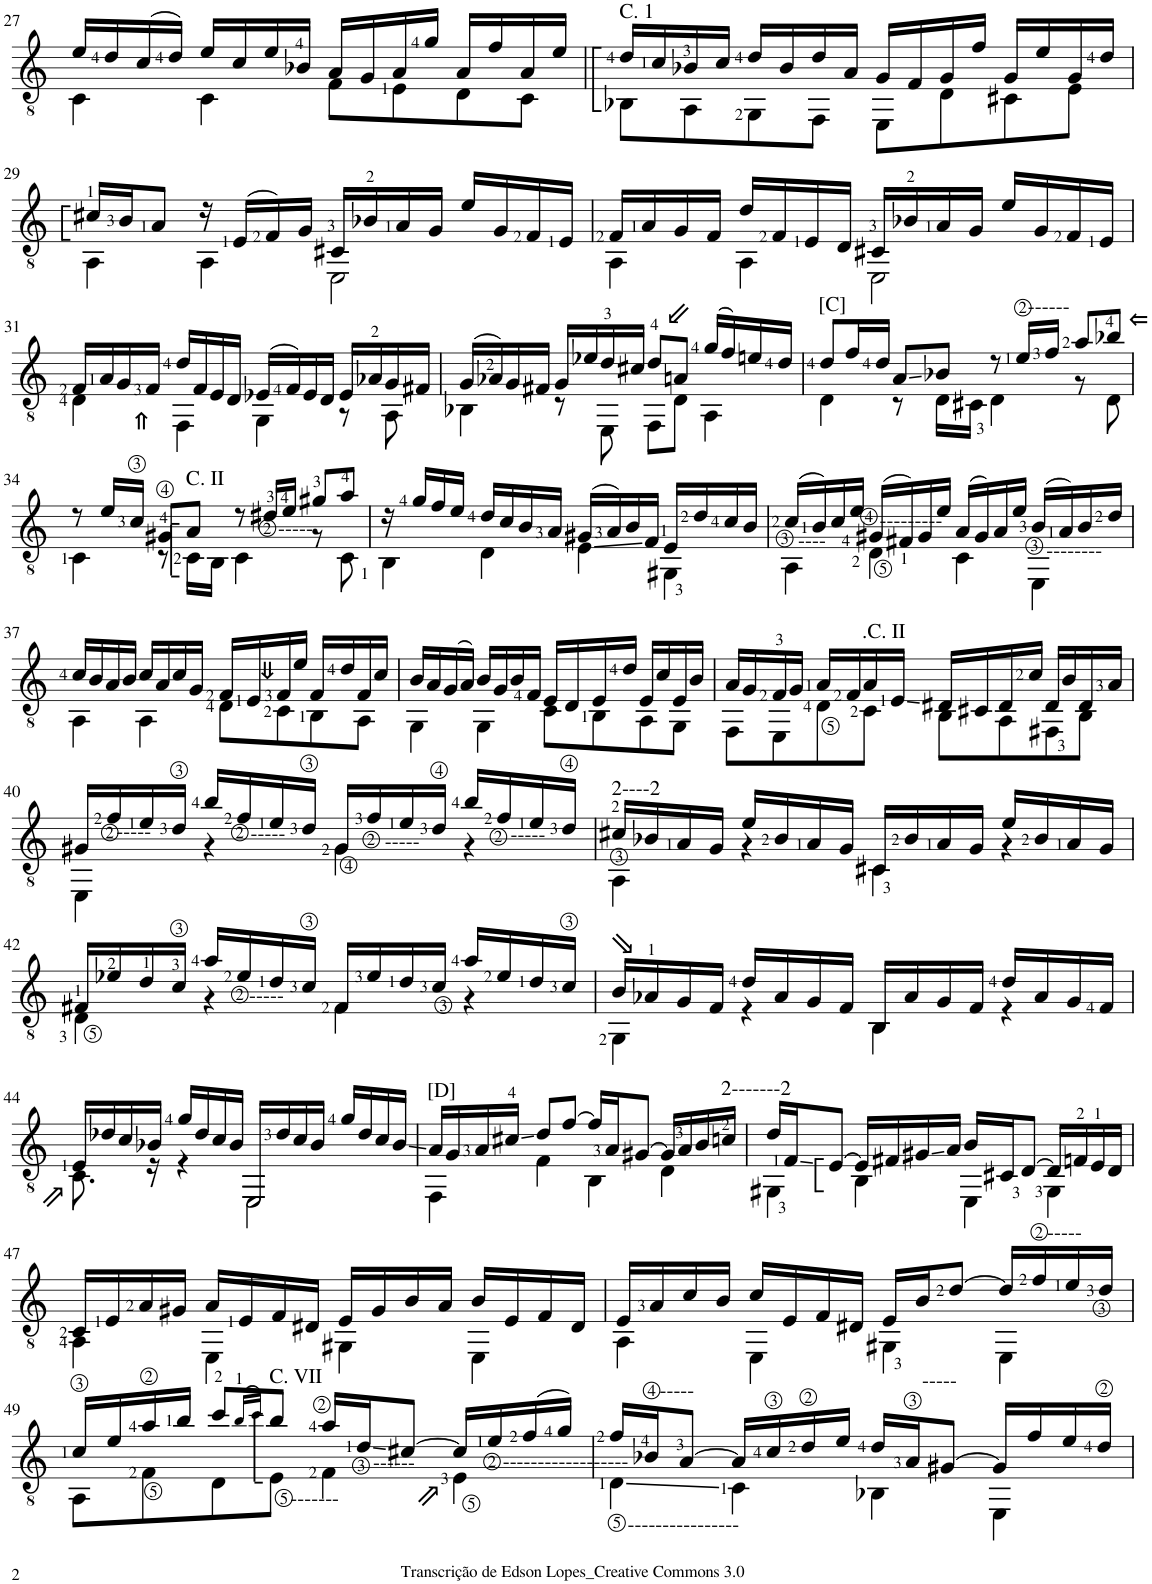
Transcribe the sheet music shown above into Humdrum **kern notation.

**kern
*part1
*staff1
*I"Guitar
*I'Guit.
!!LO:PB:g=z
*clefGv2
*k[]
*M4/4
*met(c)
=27
*^
16e/LL	4C\
16d/	.
(16c/	.
16d/JJ)	.
16e/LL	4C\
16c/	.
16e/	.
16B-X/JJ	.
16A/LL	8F\L
16G/	.
16A/	8E\
16g/JJ	.
16A/LL	8D\
16f/	.
16A/	8C\J
16e/JJ	.
=28	=28
!LO:TX:a:t=C. 1	!
16d/LL	8BB-X\L
16c/	.
16B-X/	8AA\
16c/JJ	.
16d/LL	8GG\
16B-/	.
16d/	8FF\J
16A/JJ	.
16G/LL	8EE\L
16F/	.
16G/	8D\
16f/JJ	.
16G/LL	8C#X\
16e/	.
16G/	8E\J
16d/JJ	.
!!LO:LB:g=z	!!
=29	=29
16c#X/LL	4AA\
16B/J	.
8A/J	.
16r	4AA\
(16E/LL	.
16F/)	.
16G/JJ	.
16C#X/LL	2EE\
16B-X/	.
16A/	.
16G/JJ	.
16e/LL	.
16G/	.
16F/	.
16E/JJ	.
=30	=30
16F/LL	4AA\
16A/	.
16G/	.
16F/JJ	.
16d/LL	4AA\
16F/	.
16E/	.
16D/JJ	.
16C#X/LL	2EE\
16B-X/	.
16A/	.
16G/JJ	.
16e/LL	.
16G/	.
16F/	.
16E/JJ	.
!!LO:LB:g=z	!!
=31	=31
16F/LL	4D\
16A/	.
16G/	.
!LO:TX:b:B:t=⇑	!
16F/JJ	.
16d/LL	4FF\
16F/	.
16E/	.
16D/JJ	.
(16E-X/LL	4GG\
16F/)	.
16E-/	.
16D/JJ	.
16E-/LL	8r
16A-X/	.
16G/	8AA\
16F#X/JJ	.
=32	=32
(16G/LL	4BB-X\
16A-X/)	.
16G/	.
16F#X/JJ	.
16G/LL	8r
16e-X/	.
16d/	8EE\
16c#X/JJ	.
!LO:TX:a:B:t=⇙	!
8d/L	8FF\L
8An/J	8D\J
(16g/LL	4AA\
16f/)	.
16en/	.
16d/JJ	.
=33	=33
!LO:TX:a:t=[C]	!
8d/L	4D\
16f/L	.
16d/JJ	.
8A/L	8r
8B-X/J	16D\LL
.	16C#X\JJ
8r	4D\
!LO:TX:a:t=------	!
16e/LL	.
16f/JJ	.
8a/L	8r
!LO:TX:a:B:t=⇐	!
8b-X/J	8D\
!!LO:LB:g=z	!!
=34	=34
8r	4C\
16e/LL	.
16c/JJ	.
8G#X/L	8r
!LO:TX:a:t=C. II	!
8A/J	16C\LL
.	16BB\JJ
8r	4C\
!LO:TX:a:t=-----	!
16d#X/LL	.
16e/JJ	.
8g#X/L	8r
8a/J	8C\
=35	=35
16r	4BB\
16g/LL	.
16f/	.
16e/JJ	.
16d/LL	4D\
16c/	.
16B/	.
16A/JJ	.
(16G#X/LL	4E\
16A/)	.
16B/	.
16F/JJ	.
16E/LL	4GG#X\
16d/	.
16c/	.
16B/JJ	.
=36	=36
!LO:TX:a:t=----	!
(16c/LL	4AA\
16B/)	.
16c/	.
16e/JJ	.
!LO:TX:a:t=---------	!
(16G#X/LL	4D\
16F#X/)	.
16G#/	.
16e/JJ	.
(16A/LL	4C\
16G#/)	.
16A/	.
16e/JJ	.
!LO:TX:b:t=--------	!
(16B/LL	4EE\
16A/)	.
16B/	.
16d/JJ	.
!!LO:LB:g=z	!!
=37	=37
16c/LL	4AA\
16B/	.
16A/	.
16B/JJ	.
16c/LL	4AA\
16A/	.
16c/	.
16G/JJ	.
16F/LL	8D\L
16E/	.
!LO:TX:a:B:t=⇓	!
16F/	8C\
16e/JJ	.
16F/LL	8BB\
16d/	.
16F/	8AA\J
16c/JJ	.
=38	=38
16B/LL	4GG\
16A/	.
(16G/	.
16A/JJ)	.
16B/LL	4GG\
16G/	.
16B/	.
16F/JJ	.
16E/LL	8C\L
16D/	.
16E/	8BB\
16d/JJ	.
16E/LL	8AA\
16c/	.
16E/	8GG\J
16B/JJ	.
=39	=39
16A/LL	8FF\L
16G/	.
16F/	8EE\
16G/JJ	.
16A/LL	8D\
16F/	.
!LO:TX:a:t=.C. II	!
16A/	8C\J
16E/JJ	.
16D#X/LL	8BB\L
16C#X/	.
16D#/	8AA\
16c/JJ	.
16D#/LL	8FF#X\
16B/	.
16D#/	8BB\J
16A/JJ	.
!!LO:LB:g=z	!!
=40	=40
16G#X/LL	4EE\
!LO:TX:a:t=-----	!
16f/	.
16e/	.
16d/JJ	.
16b/LL	4r
!LO:TX:a:t=-----	!
16f/	.
16e/	.
16d/JJ	.
16G#/LL	4G#\
!LO:TX:a:t=-----	!
16f/	.
16e/	.
16d/JJ	.
16b/LL	4r
!LO:TX:a:t=-----	!
16f/	.
16e/	.
16d/JJ	.
=41	=41
!LO:TX:a:t=2----2	!
16c#X/LL	4AA\
16B-X/	.
16A/	.
16G/JJ	.
16e/LL	4r
16B-/	.
16A/	.
16G/JJ	.
16C#X/LL	4C#\
16B-/	.
16A/	.
16G/JJ	.
16e/LL	4r
16B-/	.
16A/	.
16G/JJ	.
!!LO:LB:g=z	!!
=42	=42
16F#X/LL	4D\
16e-X/	.
16d/	.
16c/JJ	.
16a/LL	4r
!LO:TX:a:t=-----	!
16e-/	.
16d/	.
16c/JJ	.
16F#/LL	4F#\
16e-/	.
16d/	.
16c/JJ	.
16a/LL	4r
16e-/	.
16d/	.
16c/JJ	.
=43	=43
!LO:TX:a:B:t=⇘	!
16B/LL	4GG\
16A-X/	.
16G/	.
16F/JJ	.
16d/LL	4r
16A-/	.
16G/	.
16F/JJ	.
16BB/LL	4BB\
16A-/	.
16G/	.
16F/JJ	.
16d/LL	4r
16A-/	.
16G/	.
16F/JJ	.
!!LO:LB:g=z	!!
=44	=44
!LO:TX:b:B:t=⇗	!
16E/LL	8.C\
16d-X/	.
16c/	.
16B-X/JJ	16r
16g/LL	4r
16d-/	.
16c/	.
16B-/JJ	.
!LO:N:head=open	!
16EE/LL	2EE\
16d-/	.
16c/	.
16B-/JJ	.
16g/LL	.
16d-/	.
16c/	.
16B-/JJ	.
=45	=45
!LO:TX:a:t=[D]	!
16A/LL	4FF\
16G/	.
16A/	.
16c#X/JJ	.
8d/L	4F\
[8f/J	.
16f/LL]	4BB\
16A/J	.
[8G#X/J	.
16G#/LL]	4D\
16A/	.
16B/	.
!LO:TX:a:t=2-------2	!
16cn/JJ	.
=46	=46
16d/LL	4GG#X\
16F/J	.
[8E/J	.
16E/LL]	4BB\
16F#X/	.
16G#X/	.
16A/JJ	.
16B/LL	4EE\
16C#X/J	.
[8D/J	.
16D/LL]	4GG#\
16Fn/	.
16E/	.
16D/JJ	.
!!LO:LB:g=z	!!
=47	=47
16C/LL	4AA\
16E/	.
16A/	.
16G#X/JJ	.
16A/LL	4EE\
16E/	.
16F/	.
16D#X/JJ	.
16E/LL	4GG#X\
16G#/	.
16B/	.
16A/JJ	.
16B/LL	4EE\
16E/	.
16F/	.
16D#/JJ	.
=48	=48
16E/LL	4AA\
16A/	.
16c/	.
16B/JJ	.
16c/LL	4EE\
16E/	.
16F/	.
16D#X/JJ	.
16E/LL	4GG#X\
16B/J	.
[8d/J	.
16d/LL]	4EE\
!LO:TX:a:t=-----	!
16f/	.
16e/	.
16d/JJ	.
!!LO:LB:g=z	!!
=49	=49
16c/LL	8AA\L
16e/	.
16a/	8F\
16b/JJ	.
8cc/L	8D\
(16qb/LL	.
16qcc/JJ)	.
!LO:TX:a:t=C. VII	!
!LO:TX:b:t=-------	!
8b/J	8E\J
16a/LL	4F\
!LO:TX:a:t=------	!
16d/J	.
[8c#X/J	.
!LO:TX:b:B:t=⇗	!
16c#/LL]	4E\
!LO:TX:a:t=------------------	!
16e/	.
(16f/	.
16g/JJ)	.
=50	=50
!LO:TX:b:t=----------------	!
16f/LL	4D\
!LO:TX:a:t=-----	!
16B-X/J	.
[8A/J	.
16A/LL]	4C\
16c/	.
16d/	.
16e/JJ	.
16d/LL	4BB-X\
!LO:TX:a:t=-----	!
16A/J	.
[8G#X/J	.
16G#/LL]	4EE\
16f/	.
16e/	.
16d/JJ	.
*v	*v
=
*-
